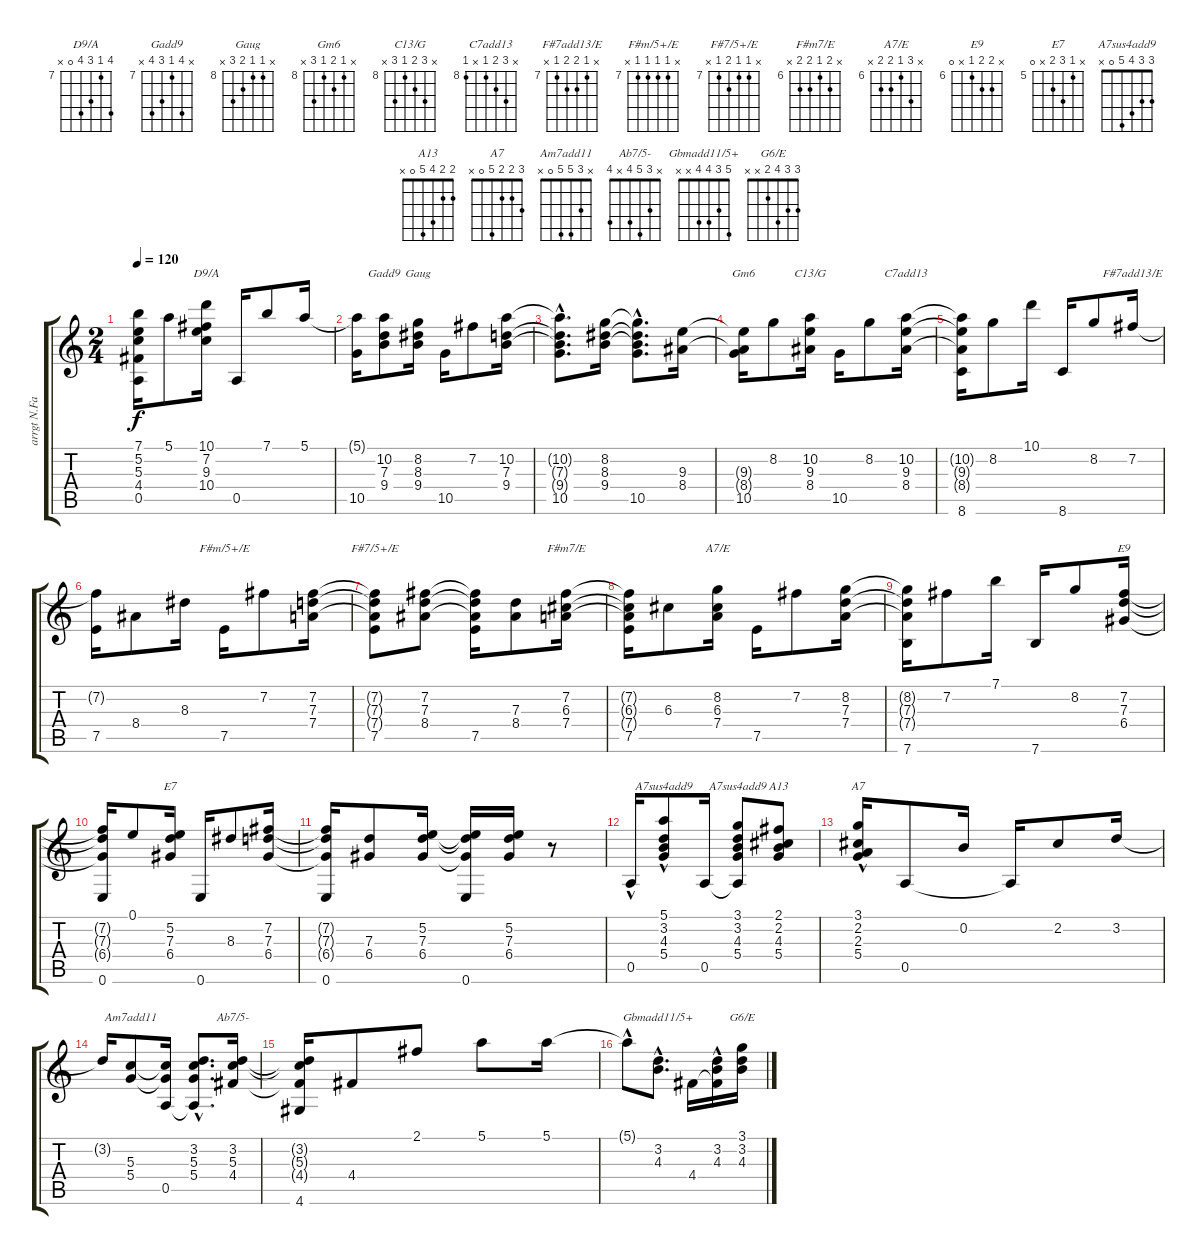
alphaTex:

\track ("arrgt N.Faria" "arrgt N.Fa") {instrument acousticguitarnylon}
\staff {score tabs}
\tuning (E4 B3 G3 D3 A2 E2) {hide}
\chord ("D9/A" 10 7 9 10 0 x) {firstfret 7}
\chord ("Gadd9" x 10 7 9 10 x) {firstfret 7}
\chord ("Gaug" x 8 8 9 10 x) {firstfret 8}
\chord ("Gm6" x 8 9 8 10 x) {firstfret 8}
\chord ("C13/G" x 10 9 8 10 x) {firstfret 8}
\chord ("C7add13" x 10 9 8 x 8) {firstfret 8}
\chord ("F#7add13/E" x 7 8 8 7 x) {firstfret 7}
\chord ("F#m/5+/E" x 7 7 7 7 x) {firstfret 7}
\chord ("F#7/5+/E" x 7 7 8 7 x) {firstfret 7}
\chord ("F#m7/E" x 7 6 7 7 x) {firstfret 6}
\chord ("A7/E" x 8 6 7 7 x) {firstfret 6}
\chord ("E9" x 7 7 6 x 0) {firstfret 6}
\chord ("E7" x 5 7 6 x 0) {firstfret 5}
\chord ("A7sus4add9" 5 3 4 5 0 x)
\chord ("A7sus4add9" 3 3 4 5 0 x)
\chord ("A13" 2 2 4 5 0 x)
\chord ("A7" 3 2 2 5 0 x)
\chord ("Am7add11" x 3 5 5 0 x)
\chord ("Ab7/5-" x 3 5 4 x 4)
\chord ("Gbmadd11/5+" 5 3 4 4 x x)
\chord ("G6/E" 3 3 4 2 x x)
\ts (2 4)
\tempo 120
\clef g2
\ks c
(7.1{t} 5.2{t} 5.3{t} 4.4{t} 0.5).16{dy f} 5.1.8 (10.1 7.2 9.3 10.4).16{ch "D9/A"} 0.5.16 7.1.8 5.1.16 |
(5.1{t} 10.5).16 (10.2 7.3 9.4).8{ch "Gadd9"} (8.2 8.3 9.4).16{ch "Gaug"} 10.5.16 7.2.8 (10.2 7.3 9.4).16 |
(10.2{hac t} 7.3{hac t} 9.4{hac t} 10.5{hac}).8{d} (8.2 8.3 9.4).16 (8.2{hac t} 8.3{hac t} 9.4{hac t} 10.5{hac}).8{d} (9.3 8.4).16 |
(9.3{t} 8.4{t} 10.5).16{ch "Gm6"} 8.2.8 (10.2 9.3 8.4).16{ch "C13/G"} 10.5.16 8.2.8 (10.2 9.3 8.4).16{ch "C7add13"} |
(10.2{t} 9.3{t} 8.4{t} 8.6).16 8.2.8 10.1.16 8.6.16 8.2.8 7.2.16{ch "F#7add13/E"} |
(7.2{t} 7.5).16 8.4.8 8.3.16 7.5.16{ch "F#m/5+/E"} 7.2.8 (7.2 7.3 7.4).16 |
(7.2{t} 7.3{t} 7.4{t} 7.5).8{ch "F#7/5+/E"} (7.2 7.3 8.4).8 (7.2{t} 7.3{t} 8.4{t} 7.5).16 (7.3 8.4).8 (7.2 6.3 7.4).16{ch "F#m7/E"} |
(7.2{t} 6.3{t} 7.4{t} 7.5).16 6.3.8 (8.2 6.3 7.4).16{ch "A7/E"} 7.5.16 7.2.8 (8.2 7.3 7.4).16 |
(8.2{t} 7.3{t} 7.4{t} 7.6).16 7.2.8 7.1.16 7.6.16 8.2.8 (7.2 7.3 6.4).16{ch "E9"} |
(7.2{t} 7.3{t} 6.4{t} 0.6).16 0.1.8 (5.2 7.3 6.4).16{ch "E7"} 0.6.16 8.3.8 (7.2 7.3 6.4).16 |
(7.2{t} 7.3{t} 6.4{t} 0.6).16 (7.3 6.4).8 (5.2 7.3 6.4).16 (5.2{t} 7.3{t} 6.4{t} 0.6).16 (5.2 7.3 6.4).16 r.8 |
0.5{hac}.16 (5.1{hac} 3.2{hac} 4.3{hac} 5.4{hac}).8{ch "A7sus4add9"} 0.5.16 (3.1 3.2 4.3 5.4 0.5{t}).8{ch "A7sus4add9"} (2.1 2.2 4.3 5.4).8{ch "A13"} |
(3.1{hac} 2.2{hac} 2.3{hac} 5.4{hac}).16{ch "A7"} 0.5.8 0.2.16 0.5{t}.16 2.2.8 3.2.16 |
3.2{t}.16 (5.3 5.4).8{ch "Am7add11"} (5.3{t} 5.4{t} 0.5).16 (3.2{hac} 5.3{hac} 5.4{hac} 0.5{hac t}).8{d} (3.2 5.3 4.4).16{ch "Ab7/5-"} |
(3.2{t} 5.3{t} 4.4{t} 4.6).16 4.4.8 2.1.8 5.1.8 5.1.16 |
5.1{hac t}.8 (3.2{hac} 4.3{hac}).8{d ch "Gbmadd11/5+"} 4.4.16 (3.2{hac} 4.3{hac} 4.4{t}).16 (3.1 3.2 4.3).16{ch "G6/E"}
